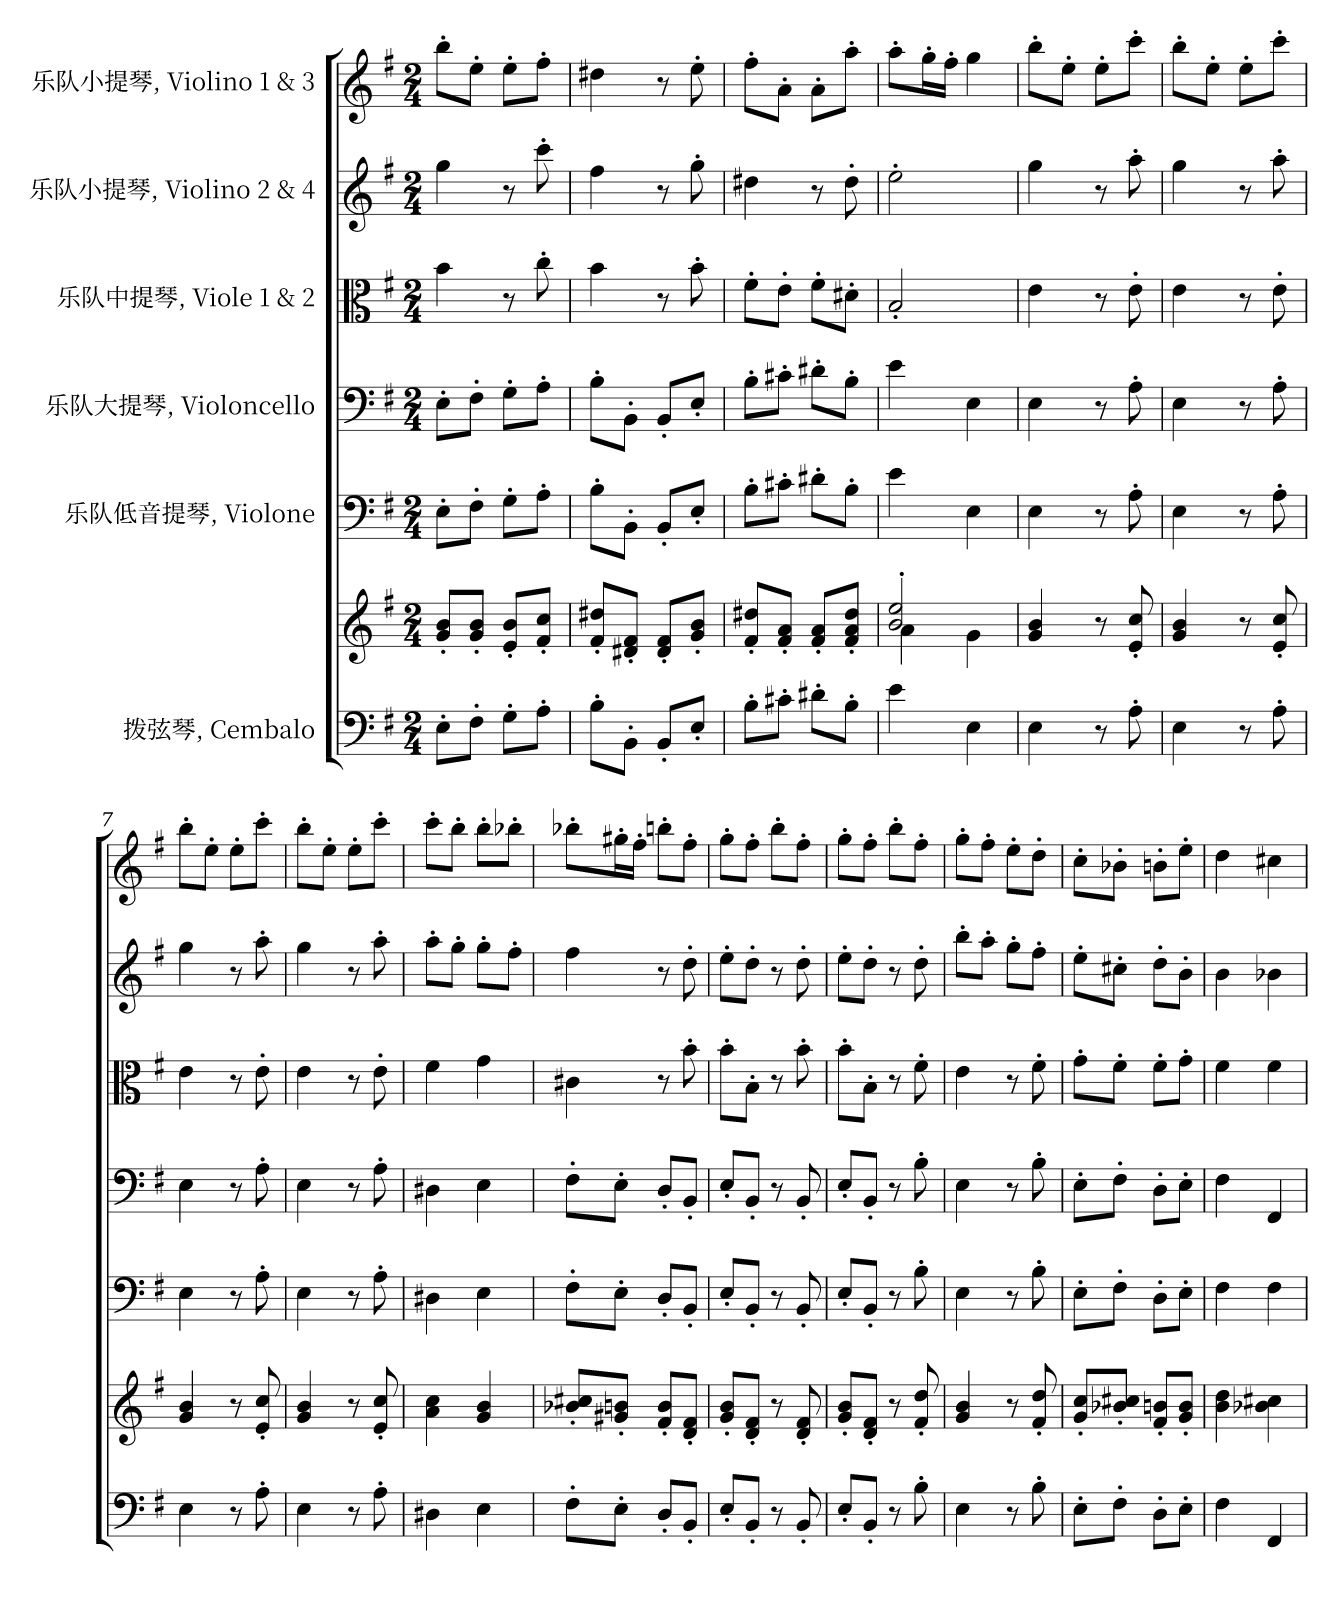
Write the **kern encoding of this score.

**kern	**kern	**kern	**kern	**kern	**kern	**kern
*part6	*part6	*part5	*part4	*part3	*part2	*part1
*staff7	*staff6	*staff5	*staff4	*staff3	*staff2	*staff1
*I"拨弦琴, Cembalo	*	*I"乐队低音提琴, Violone	*I"乐队大提琴, Violoncello	*I"乐队中提琴, Viole 1 &amp; 2	*I"乐队小提琴, Violino 2 &amp; 4	*I"乐队小提琴, Violino 1 &amp; 3
*clefF4	*clefG2	*clefF4	*clefF4	*clefC3	*clefG2	*clefG2
*	*	*ITrd7c12	*	*	*	*
*k[f#]	*k[f#]	*k[f#]	*k[f#]	*k[f#]	*k[f#]	*k[f#]
*M2/4	*M2/4	*M2/4	*M2/4	*M2/4	*M2/4	*M2/4
*MM120	*MM120	*MM120	*MM120	*MM120	*MM120	*MM120
=1	=1	=1	=1	=1	=1	=1
8E'\L	8g/' 8b/'L	8EE'\L	8E'\L	4b\	4gg\	8bb'\L
8F#'\J	8g/' 8b/'J	8FF#'\J	8F#'\J	.	.	8ee'\J
8G'\L	8e/' 8b/'L	8GG'\L	8G'\L	8r	8r	8ee'\L
8A'\J	8f#/' 8cc/'J	8AA'\J	8A'\J	8cc'\	8ccc'\	8ff#'\J
=2	=2	=2	=2	=2	=2	=2
8B'\L	8f#/' 8dd#X/'L	8BB'\L	8B'\L	4b\	4ff#\	4dd#X\
8BB'\J	8d#X/' 8f#/'J	8BBB'\J	8BB'\J	.	.	.
8BB'/L	8d#/' 8f#/'L	8BBB'/L	8BB'/L	8r	8r	8r
8E'/J	8g/' 8b/'J	8EE'/J	8E'/J	8b'\	8gg'\	8ee'\
=3	=3	=3	=3	=3	=3	=3
8B'\L	8f#/' 8dd#X/'L	8BB'\L	8B'\L	8f#'\L	4dd#X\	8ff#'\L
8c#X'\J	8f#/' 8a/'J	8C#X'\J	8c#X'\J	8e'\J	.	8a'\J
8d#X'\L	8f#/' 8a/'L	8D#X'\L	8d#X'\L	8f#'\L	8r	8a'\L
8B'\J	8f#/' 8a/' 8dd#/'J	8BB'\J	8B'\J	8d#X'\J	8dd#'\	8aa'\J
=4	=4	=4	=4	=4	=4	=4
*	*^	*	*	*	*	*
4e\	2b/' 2ee/'	4a\	4E\	4e\	2B'/	2ee'\	8aa'\L
.	.	.	.	.	.	.	16gg'\L
.	.	.	.	.	.	.	16ff#'\JJ
4E\	.	4g\	4EE\	4E\	.	.	4gg\
*	*v	*v	*	*	*	*	*
=5	=5	=5	=5	=5	=5	=5
4E\	4g/ 4b/	4EE\	4E\	4e\	4gg\	8bb'\L
.	.	.	.	.	.	8ee'\J
8r	8r	8r	8r	8r	8r	8ee'\L
8A'\	8e/' 8cc/'	8AA'\	8A'\	8e'\	8aa'\	8ccc'\J
!!LO:PB:g=z
=6	=6	=6	=6	=6	=6	=6
4E\	4g/ 4b/	4EE\	4E\	4e\	4gg\	8bb'\L
.	.	.	.	.	.	8ee'\J
8r	8r	8r	8r	8r	8r	8ee'\L
8A'\	8e/' 8cc/'	8AA'\	8A'\	8e'\	8aa'\	8ccc'\J
=7	=7	=7	=7	=7	=7	=7
4E\	4g/ 4b/	4EE\	4E\	4e\	4gg\	8bb'\L
.	.	.	.	.	.	8ee'\J
8r	8r	8r	8r	8r	8r	8ee'\L
8A'\	8e/' 8cc/'	8AA'\	8A'\	8e'\	8aa'\	8ccc'\J
=8	=8	=8	=8	=8	=8	=8
4E\	4g/ 4b/	4EE\	4E\	4e\	4gg\	8bb'\L
.	.	.	.	.	.	8ee'\J
8r	8r	8r	8r	8r	8r	8ee'\L
8A'\	8e/' 8cc/'	8AA'\	8A'\	8e'\	8aa'\	8ccc'\J
=9	=9	=9	=9	=9	=9	=9
4D#X\	4a\ 4cc\	4DD#X\	4D#X\	4f#\	8aa'\L	8ccc'\L
.	.	.	.	.	8gg'\J	8bb'\J
4E\	4g/ 4b/	4EE\	4E\	4g\	8gg'\L	8bb'\L
.	.	.	.	.	8ff#'\J	8bb-X'\J
=10	=10	=10	=10	=10	=10	=10
8F#'\L	8b-X/' 8cc#X/'L	8FF#'\L	8F#'\L	4c#X\	4ff#\	8bb-X'\L
8E'\J	8g#X/' 8bn/'J	8EE'\J	8E'\J	.	.	16gg#X'\L
.	.	.	.	.	.	16ff#'\JJ
8D'/L	8f#/' 8b/'L	8DD'/L	8D'/L	8r	8r	8bbn'\L
8BB'/J	8d/' 8f#/'J	8BBB'/J	8BB'/J	8b'\	8dd'\	8ff#'\J
=11	=11	=11	=11	=11	=11	=11
8E'/L	8g/' 8b/'L	8EE'/L	8E'/L	8b'\L	8ee'\L	8gg'\L
8BB'/J	8d/' 8f#/'J	8BBB'/J	8BB'/J	8B'\J	8dd'\J	8ff#'\J
8r	8r	8r	8r	8r	8r	8bb'\L
8BB'/	8d/' 8f#/'	8BBB'/	8BB'/	8b'\	8dd'\	8ff#'\J
!!LO:PB:g=z
=12	=12	=12	=12	=12	=12	=12
8E'/L	8g/' 8b/'L	8EE'/L	8E'/L	8b'\L	8ee'\L	8gg'\L
8BB'/J	8d/' 8f#/'J	8BBB'/J	8BB'/J	8B'\J	8dd'\J	8ff#'\J
8r	8r	8r	8r	8r	8r	8bb'\L
8B'\	8f#/' 8dd/'	8BB'\	8B'\	8f#'\	8dd'\	8ff#'\J
=13	=13	=13	=13	=13	=13	=13
4E\	4g/ 4b/	4EE\	4E\	4e\	8bb'\L	8gg'\L
.	.	.	.	.	8aa'\J	8ff#'\J
8r	8r	8r	8r	8r	8gg'\L	8ee'\L
8B'\	8f#/' 8dd/'	8BB'\	8B'\	8f#'\	8ff#'\J	8dd'\J
=14	=14	=14	=14	=14	=14	=14
8E'\L	8g/' 8cc/'L	8EE'\L	8E'\L	8g'\L	8ee'\L	8cc'\L
8F#'\J	8b-X/' 8cc#X/'J	8FF#'\J	8F#'\J	8f#'\J	8cc#X'\J	8b-X'\J
8D'\L	8f#/' 8bn/'L	8DD'\L	8D'\L	8f#'\L	8dd'\L	8bn'\L
8E'\J	8g/' 8b/'J	8EE'\J	8E'\J	8g'\J	8b'\J	8ee'\J
=15	=15	=15	=15	=15	=15	=15
4F#\	4b\ 4dd\	4FF#\	4F#\	4f#\	4b\	4dd\
4FF#/	4b-X\ 4cc#X\	4FF#\	4FF#/	4f#\	4b-X\	4cc#X\
=	=	=	=	=	=	=
*-	*-	*-	*-	*-	*-	*-
